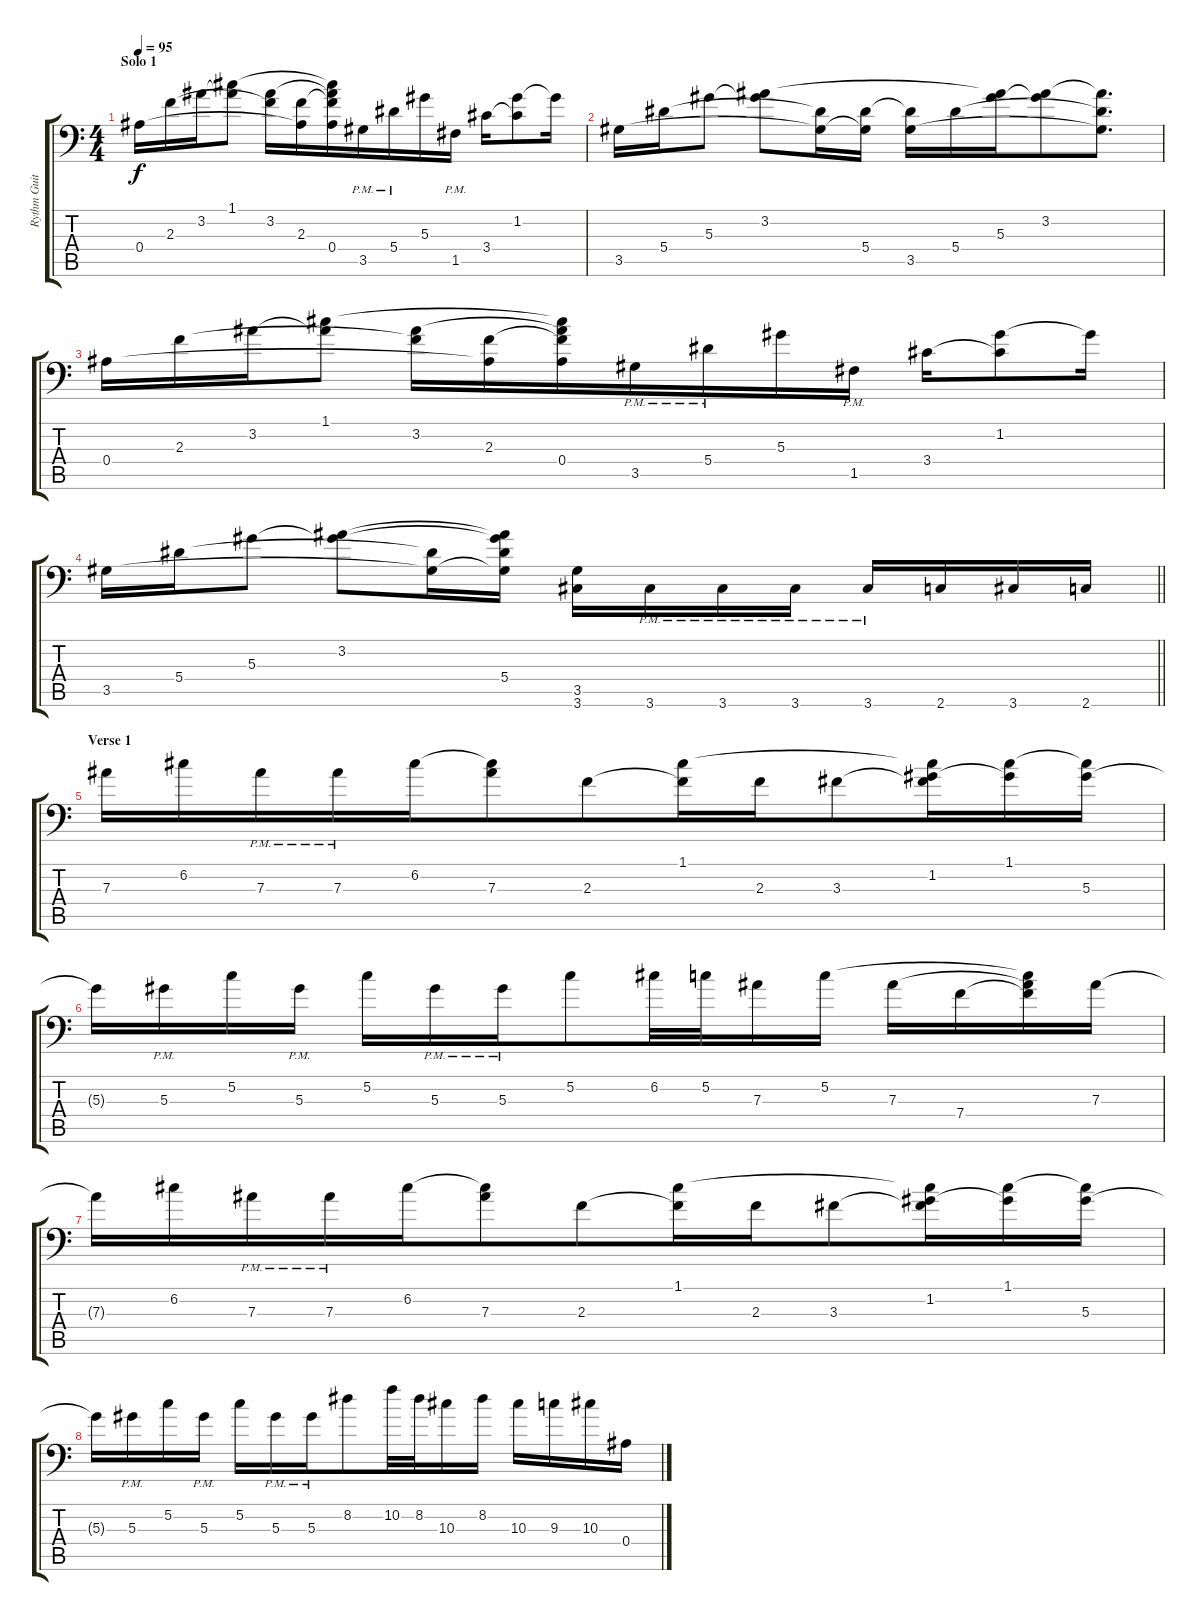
\track ("Rythm Guitar 1" "Rythm Guit") {instrument distortionguitar}
\staff {score tabs}
\tuning (C4 G3 Eb3 Bb2 F2 Bb1) {hide}
\ts (4 4)
\section ("" "Solo 1")
\tempo 95
\clef f4
\ks c
0.4.16{dy f volume 9 beam merge} 2.3.16 3.2.16 (1.1 3.2{t}).8 (3.2 2.3{t}).16 (2.3 0.4{t}).16 (1.1{t} 3.2{t} 2.3{t} 0.4).16{beam merge} 3.5{pm}.16 5.4{pm}.16{beam merge} 5.3.16 1.5{pm}.16 3.4.16 (1.2 3.4{t}).8 1.2{t}.16 |
3.5.16 5.4.16{beam merge} 5.3.8 (3.2 5.3{t}).8{beam merge} (5.4{t} 3.5{t}).16{beam merge} (5.4 3.5{t}).16 (5.4{t} 3.5).16 5.4.16 (3.2{t} 5.3).16 (3.2 5.3{t}).8{beam merge} (3.2{t} 5.4{t} 3.5{t}).8{d} |
0.4.16{beam merge} 2.3.16 3.2.16 (1.1 3.2{t}).8 (3.2 2.3{t}).16 (2.3 0.4{t}).16 (1.1{t} 3.2{t} 2.3{t} 0.4).16{beam merge} 3.5{pm}.16 5.4{pm}.16{beam merge} 5.3.16 1.5{pm}.16 3.4.16 (1.2 3.4{t}).8 1.2{t}.16 |
\barLineRight lightlight
3.5.16 5.4.16{beam merge} 5.3.8 (3.2 5.3{t}).8{beam merge} (5.4{t} 3.5{t}).16{beam merge} (3.2{t} 5.3{t} 5.4 3.5{t}).16 (3.5 3.6).16{volume 13 beam merge} 3.6{pm}.16{beam merge} 3.6{pm}.16 3.6{pm}.16 3.6{pm}.16 2.6.16{beam merge} 3.6.16 2.6.16 |
\section ("" "Verse 1")
7.3.16 6.2.16 7.3{pm}.16 7.3{pm}.16{beam merge} 6.2.16 (6.2{t} 7.3).8 2.3.8{beam merge} (1.1 2.3{t}).16 2.3.16{beam merge} 3.3.8{beam merge} (1.1{t} 1.2 3.3{t}).16{beam merge} (1.1 1.2{t}).16{beam merge} (1.1{t} 5.3).16 |
5.3{t}.16{beam merge} 5.3{pm}.16 5.2.16 5.3{pm}.16 5.2.16 5.3{pm}.16 5.3{pm}.16{beam merge} 5.2.8{beam merge} 6.2.32 5.2.32 7.3.16 5.2.16 7.3.16 7.4.16 (5.2{t} 7.3{t} 7.4{t}).16 7.3.16 |
7.3{t}.16 6.2.16 7.3{pm}.16 7.3{pm}.16{beam merge} 6.2.16 (6.2{t} 7.3).8 2.3.8{beam merge} (1.1 2.3{t}).16 2.3.16{beam merge} 3.3.8{beam merge} (1.1{t} 1.2 3.3{t}).16 (1.1 1.2{t}).16{beam merge} (1.1{t} 5.3).16 |
5.3{t}.16{beam merge} 5.3{pm}.16 5.2.16 5.3{pm}.16 5.2.16 5.3{pm}.16 5.3{pm}.16{beam merge} 8.2.8{beam merge} 10.2.32 8.2.32 10.3.16 8.2.16 10.3.16 9.3.16 10.3.16 0.4.16
